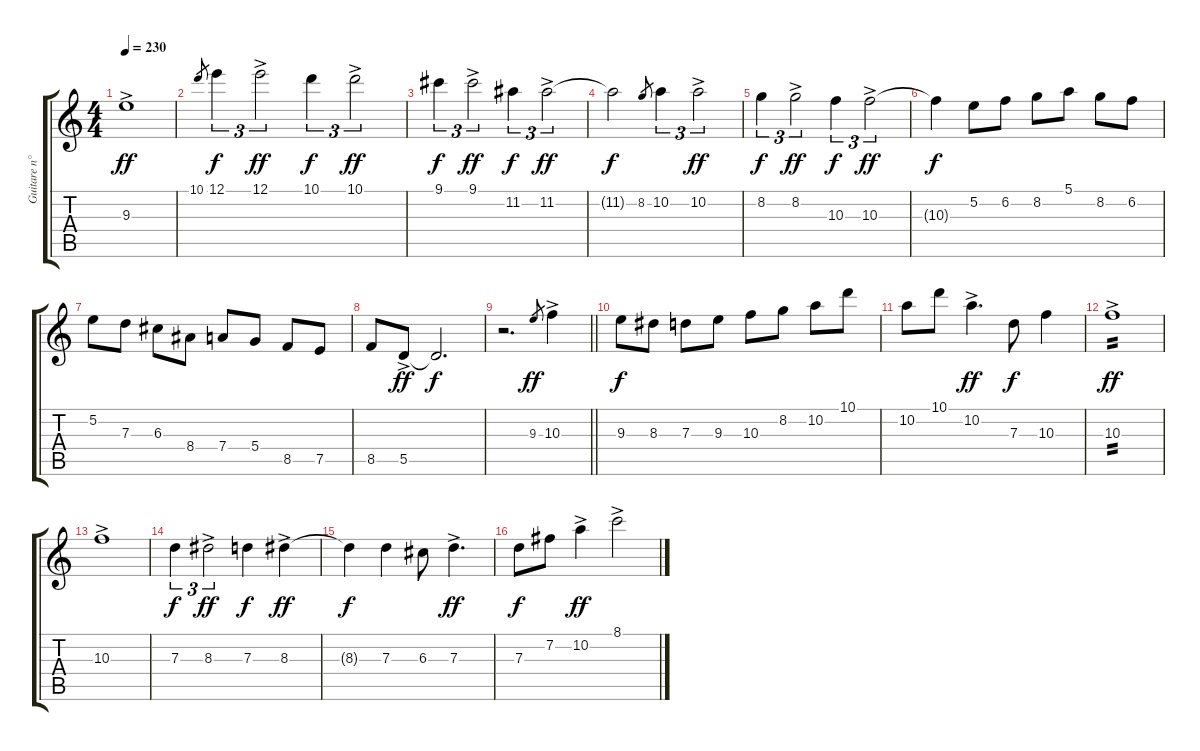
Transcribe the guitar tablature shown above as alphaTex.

\track ("Guitare n°1" "Guitare n°") {instrument acousticguitarsteel}
\staff {score tabs}
\tuning (E4 B3 G3 D3 A2 E2) {hide}
\ts (4 4)
\tempo 230
\clef g2
\ks c
9.3{ac}.1{dy ff} |
10.1.8{gr} 12.1.4{tu (3 2) dy f} 12.1{ac}.2{tu (3 2) dy ff} 10.1.4{tu (3 2) dy f} 10.1{ac}.2{tu (3 2) dy ff} |
9.1.4{tu (3 2) dy f} 9.1{ac}.2{tu (3 2) dy ff} 11.2.4{tu (3 2) dy f} 11.2{ac}.2{tu (3 2) dy ff} |
11.2{t}.2{dy f} 8.2.8{gr} 10.2.4{tu (3 2)} 10.2{ac}.2{tu (3 2) dy ff} |
8.2.4{tu (3 2) dy f} 8.2{ac}.2{tu (3 2) dy ff} 10.3.4{tu (3 2) dy f} 10.3{ac}.2{tu (3 2) dy ff} |
10.3{t}.4{dy f} 5.2.8 6.2.8 8.2.8 5.1.8 8.2.8 6.2.8 |
5.2.8 7.3.8 6.3.8 8.4.8 7.4.8 5.4.8 8.5.8 7.5.8 |
8.5.8 5.5{ac}.8{dy ff} 5.5{t}.2{d dy f} |
\barLineRight lightlight
r.2{d} 9.3.8{gr dy ff} 10.3{ac}.4 |
9.3.8{dy f} 8.3.8 7.3.8 9.3.8 10.3.8 8.2.8 10.2.8 10.1.8 |
10.2.8 10.1.8 10.2{ac}.4{d dy ff} 7.3.8{dy f} 10.3.4 |
10.3{ac}.1{tp 2 dy ff} |
10.3{ac}.1 |
7.3.4{tu (3 2) dy f} 8.3{ac}.2{tu (3 2) dy ff} 7.3.4{dy f} 8.3{ac}.4{dy ff} |
8.3{t}.4{dy f} 7.3.4 6.3.8 7.3{ac}.4{d dy ff} |
7.3.8{dy f} 7.2.8 10.2{ac}.4{dy ff} 8.1{ac}.2
